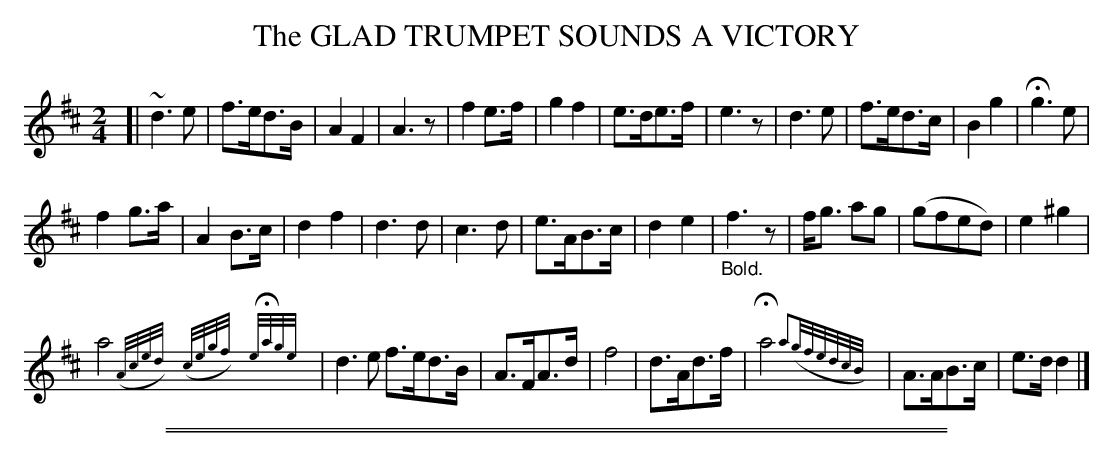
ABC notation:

X:1
T: The GLAD TRUMPET SOUNDS A VICTORY
M: 2/4
L: 1/8
K: D
[|\
~d3e | f>ed>B | A2F2 | A3z |\
f2e>f | g2f2 | e>de>f | e3z |\
d3e | f>ed>c | B2g2 | Hg3e |
f2g>a | A2B>c | d2f2 | d3d |\
c3d | e>AB>c | d2e2 | "_Bold."f3z |\
f<g ag | (gfed) | e2^g2 |
a4 ({A/c/e/d/}) ({c/e/g/f/}) {e/Ha/g/e/} |\
d3e f>ed>B | A>FA>d | f4 |d>Ad>f |\
Ha4- {a2(g/f/e/d/c/B/)}  | A>AB>c | e>dd2 |]
